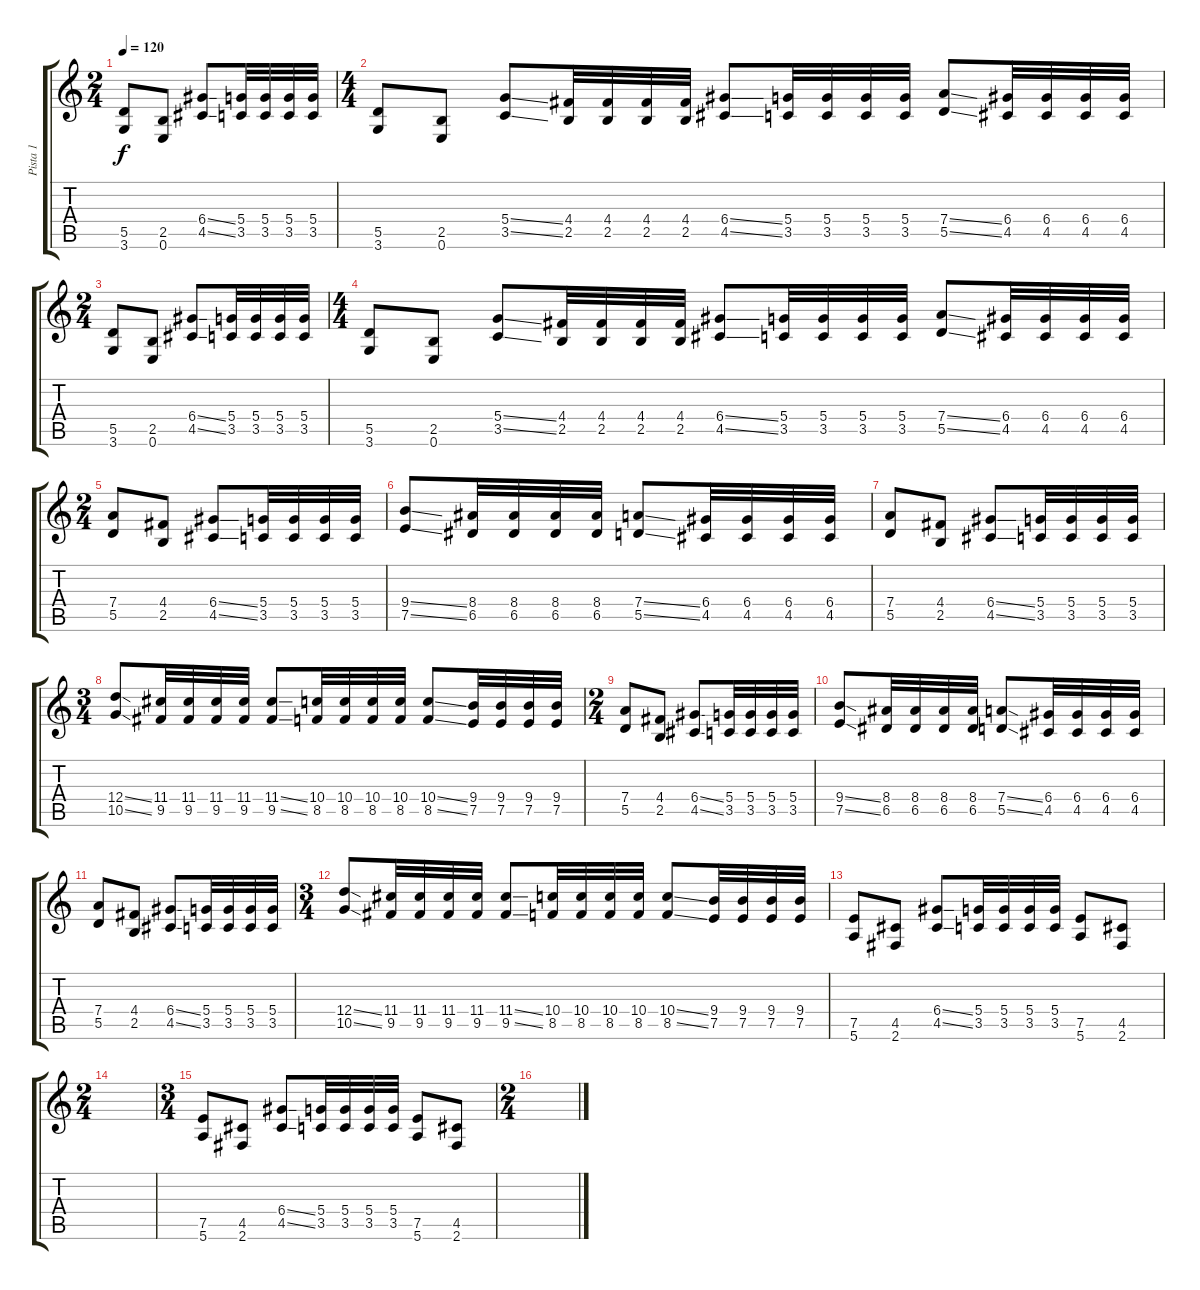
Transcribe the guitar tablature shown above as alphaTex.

\track ("Pista 1" "Pista 1") {instrument distortionguitar}
\staff {score tabs}
\tuning (E4 B3 G3 D3 A2 E2) {hide}
\ts (2 4)
\tempo 120
\clef g2
\ks c
(5.5 3.6).8{dy f} (2.5 0.6).8 (6.4{ss} 4.5{ss}).8 (5.4 3.5).32 (5.4 3.5).32 (5.4 3.5).32 (5.4 3.5).32 |
\ts (4 4)
(5.5 3.6).8 (2.5 0.6).8 (5.4{ss} 3.5{ss}).8 (4.4 2.5).32 (4.4 2.5).32 (4.4 2.5).32 (4.4 2.5).32 (6.4{ss} 4.5{ss}).8 (5.4 3.5).32 (5.4 3.5).32 (5.4 3.5).32 (5.4 3.5).32 (7.4{ss} 5.5{ss}).8 (6.4 4.5).32 (6.4 4.5).32 (6.4 4.5).32 (6.4 4.5).32 |
\ts (2 4)
(5.5 3.6).8 (2.5 0.6).8 (6.4{ss} 4.5{ss}).8 (5.4 3.5).32 (5.4 3.5).32 (5.4 3.5).32 (5.4 3.5).32 |
\ts (4 4)
(5.5 3.6).8 (2.5 0.6).8 (5.4{ss} 3.5{ss}).8 (4.4 2.5).32 (4.4 2.5).32 (4.4 2.5).32 (4.4 2.5).32 (6.4{ss} 4.5{ss}).8 (5.4 3.5).32 (5.4 3.5).32 (5.4 3.5).32 (5.4 3.5).32 (7.4{ss} 5.5{ss}).8 (6.4 4.5).32 (6.4 4.5).32 (6.4 4.5).32 (6.4 4.5).32 |
\ts (2 4)
(7.4 5.5).8 (4.4 2.5).8 (6.4{ss} 4.5{ss}).8 (5.4 3.5).32 (5.4 3.5).32 (5.4 3.5).32 (5.4 3.5).32 |
(9.4{ss} 7.5{ss}).8 (8.4 6.5).32 (8.4 6.5).32 (8.4 6.5).32 (8.4 6.5).32 (7.4{ss} 5.5{ss}).8 (6.4 4.5).32 (6.4 4.5).32 (6.4 4.5).32 (6.4 4.5).32 |
(7.4 5.5).8 (4.4 2.5).8 (6.4{ss} 4.5{ss}).8 (5.4 3.5).32 (5.4 3.5).32 (5.4 3.5).32 (5.4 3.5).32 |
\ts (3 4)
(12.4{ss} 10.5{ss}).8 (11.4 9.5).32 (11.4 9.5).32 (11.4 9.5).32 (11.4 9.5).32 (11.4{ss} 9.5{ss}).8 (10.4 8.5).32 (10.4 8.5).32 (10.4 8.5).32 (10.4 8.5).32 (10.4{ss} 8.5{ss}).8 (9.4 7.5).32 (9.4 7.5).32 (9.4 7.5).32 (9.4 7.5).32 |
\ts (2 4)
(7.4 5.5).8 (4.4 2.5).8 (6.4{ss} 4.5{ss}).8 (5.4 3.5).32 (5.4 3.5).32 (5.4 3.5).32 (5.4 3.5).32 |
(9.4{ss} 7.5{ss}).8 (8.4 6.5).32 (8.4 6.5).32 (8.4 6.5).32 (8.4 6.5).32 (7.4{ss} 5.5{ss}).8 (6.4 4.5).32 (6.4 4.5).32 (6.4 4.5).32 (6.4 4.5).32 |
(7.4 5.5).8 (4.4 2.5).8 (6.4{ss} 4.5{ss}).8 (5.4 3.5).32 (5.4 3.5).32 (5.4 3.5).32 (5.4 3.5).32 |
\ts (3 4)
(12.4{ss} 10.5{ss}).8 (11.4 9.5).32 (11.4 9.5).32 (11.4 9.5).32 (11.4 9.5).32 (11.4{ss} 9.5{ss}).8 (10.4 8.5).32 (10.4 8.5).32 (10.4 8.5).32 (10.4 8.5).32 (10.4{ss} 8.5{ss}).8 (9.4 7.5).32 (9.4 7.5).32 (9.4 7.5).32 (9.4 7.5).32 |
(7.5 5.6).8 (4.5 2.6).8 (6.4{ss} 4.5{ss}).8 (5.4 3.5).32 (5.4 3.5).32 (5.4 3.5).32 (5.4 3.5).32 (7.5 5.6).8 (4.5 2.6).8 |
\ts (2 4)
|
\ts (3 4)
(7.5 5.6).8 (4.5 2.6).8 (6.4{ss} 4.5{ss}).8 (5.4 3.5).32 (5.4 3.5).32 (5.4 3.5).32 (5.4 3.5).32 (7.5 5.6).8 (4.5 2.6).8 |
\ts (2 4)
